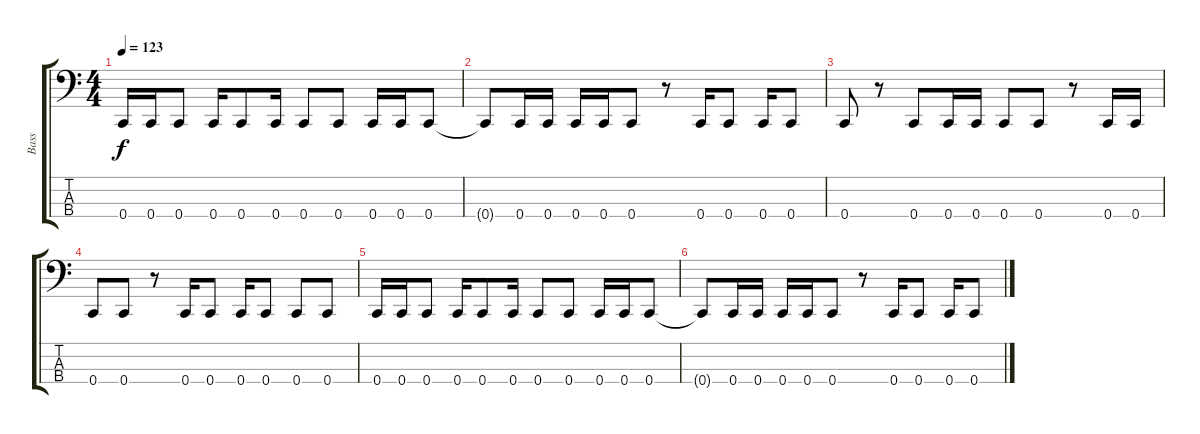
\track ("Bass" "Bass") {instrument electricbasspick}
\staff {score tabs}
\tuning (F2 C2 G1 C1) {hide}
\ts (4 4)
\tempo 123
\clef f4
\ks c
0.4.16{dy f volume 0} 0.4.16 0.4.8 0.4.16 0.4.8 0.4.16 0.4.8 0.4.8 0.4.16 0.4.16 0.4.8 |
0.4{t}.8 0.4.16 0.4.16 0.4.16 0.4.16 0.4.8 r.8 0.4.16 0.4.8 0.4.16 0.4.8 |
0.4.8 r.8 0.4.8 0.4.16 0.4.16 0.4.8 0.4.8 r.8 0.4.16 0.4.16 |
0.4.8 0.4.8 r.8 0.4.16 0.4.8 0.4.16 0.4.8 0.4.8 0.4.8 |
0.4.16 0.4.16 0.4.8 0.4.16 0.4.8 0.4.16 0.4.8 0.4.8 0.4.16 0.4.16 0.4.8 |
0.4{t}.8 0.4.16 0.4.16 0.4.16 0.4.16 0.4.8 r.8 0.4.16 0.4.8 0.4.16 0.4.8
